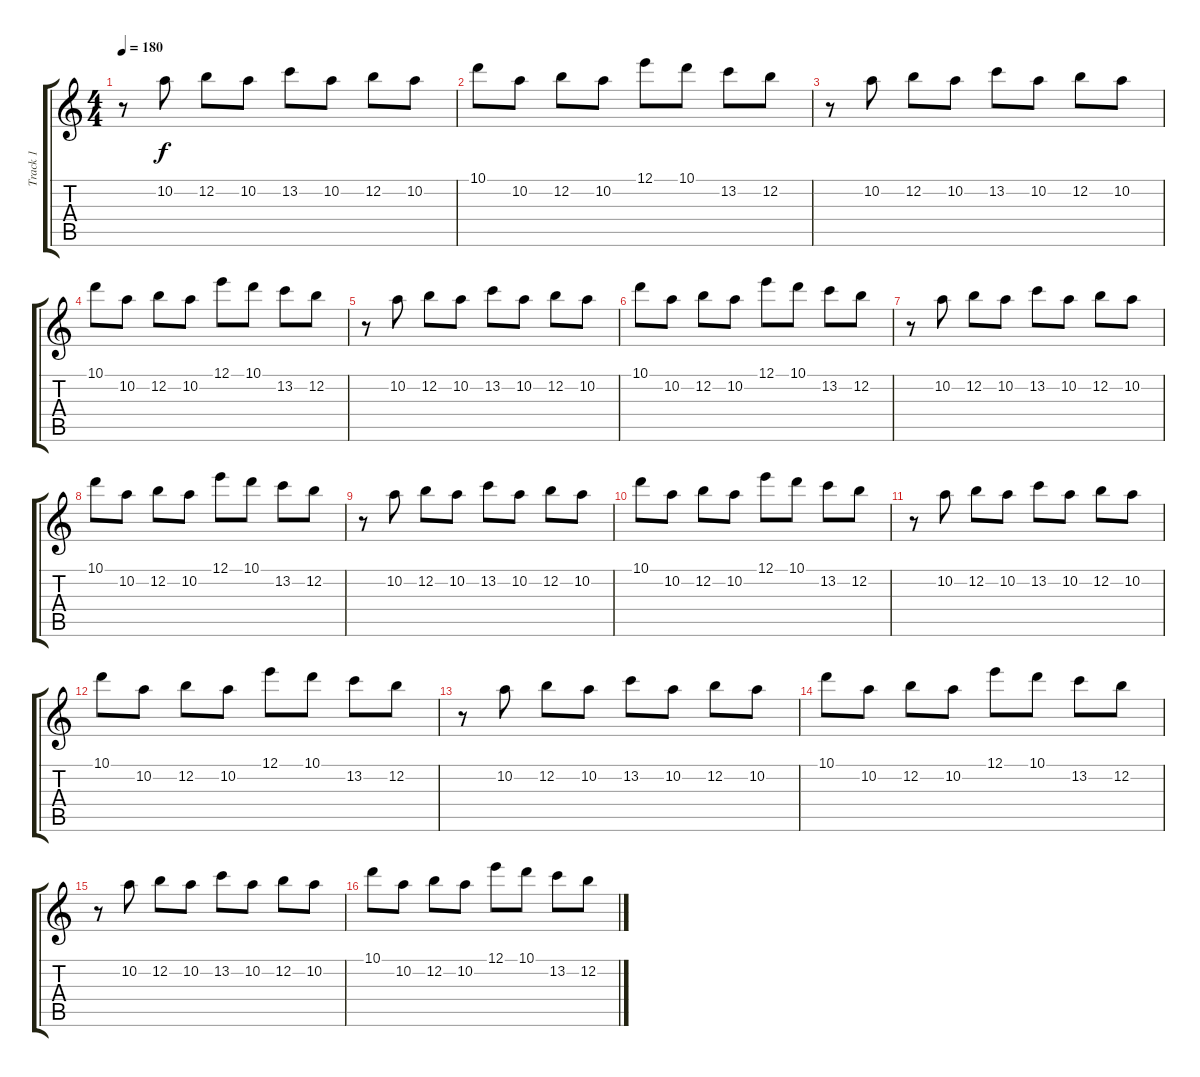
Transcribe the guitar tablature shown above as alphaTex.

\track ("Track 1" "Track 1") {instrument electricguitarmuted}
\staff {score tabs}
\tuning (E4 B3 G3 D3 A2 E2) {hide}
\ts (4 4)
\tempo 180
\clef g2
\ks c
r.8{dy f} 10.2.8 12.2.8 10.2.8 13.2.8 10.2.8 12.2.8 10.2.8 |
10.1.8 10.2.8 12.2.8 10.2.8 12.1.8 10.1.8 13.2.8 12.2.8 |
r.8 10.2.8 12.2.8 10.2.8 13.2.8 10.2.8 12.2.8 10.2.8 |
10.1.8 10.2.8 12.2.8 10.2.8 12.1.8 10.1.8 13.2.8 12.2.8 |
r.8 10.2.8 12.2.8 10.2.8 13.2.8 10.2.8 12.2.8 10.2.8 |
10.1.8 10.2.8 12.2.8 10.2.8 12.1.8 10.1.8 13.2.8 12.2.8 |
r.8 10.2.8 12.2.8 10.2.8 13.2.8 10.2.8 12.2.8 10.2.8 |
10.1.8 10.2.8 12.2.8 10.2.8 12.1.8 10.1.8 13.2.8 12.2.8 |
r.8 10.2.8 12.2.8 10.2.8 13.2.8 10.2.8 12.2.8 10.2.8 |
10.1.8 10.2.8 12.2.8 10.2.8 12.1.8 10.1.8 13.2.8 12.2.8 |
r.8 10.2.8 12.2.8 10.2.8 13.2.8 10.2.8 12.2.8 10.2.8 |
10.1.8 10.2.8 12.2.8 10.2.8 12.1.8 10.1.8 13.2.8 12.2.8 |
r.8 10.2.8 12.2.8 10.2.8 13.2.8 10.2.8 12.2.8 10.2.8 |
10.1.8 10.2.8 12.2.8 10.2.8 12.1.8 10.1.8 13.2.8 12.2.8 |
r.8 10.2.8 12.2.8 10.2.8 13.2.8 10.2.8 12.2.8 10.2.8 |
10.1.8 10.2.8 12.2.8 10.2.8 12.1.8 10.1.8 13.2.8 12.2.8
